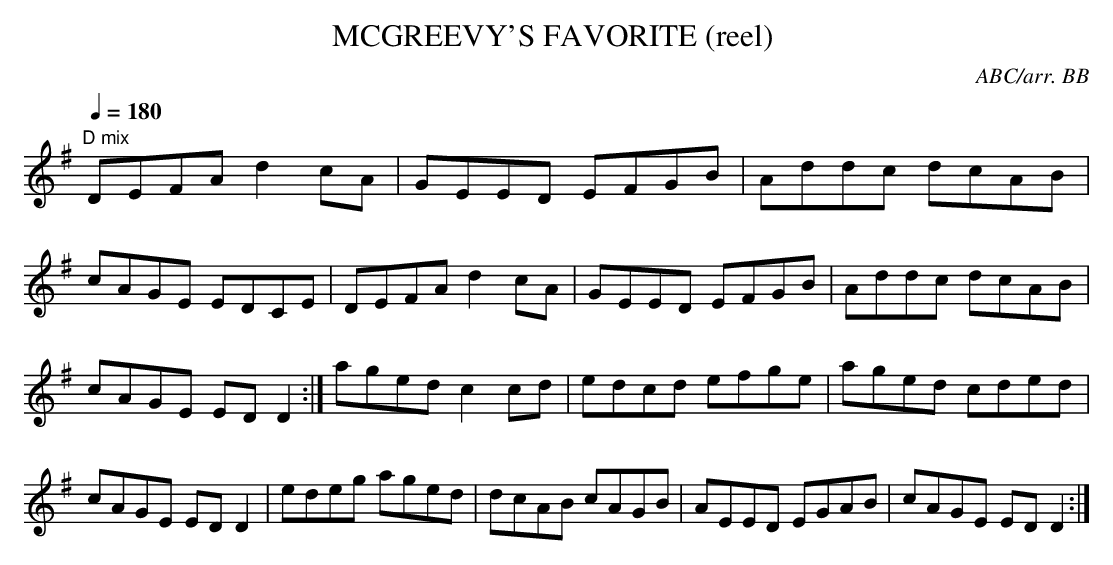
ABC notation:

X:1
T:MCGREEVY'S FAVORITE (reel) \
C:ABC/arr. BB\
M:4/4\
L:1/8\
Q:1/4=180\
K:G\
"D mix"\
DEFA d2cA|GEED EFGB|Addc dcAB|cAGE EDCE|\
DEFA d2 cA|GEED EFGB|Addc dcAB|cAGE ED D2 :|\
aged c2 cd|edcd efge|aged cded|cAGE ED D2|\
edeg aged|dcAB cAGB|AEED EGAB|cAGE ED D2 :|\
\
\
